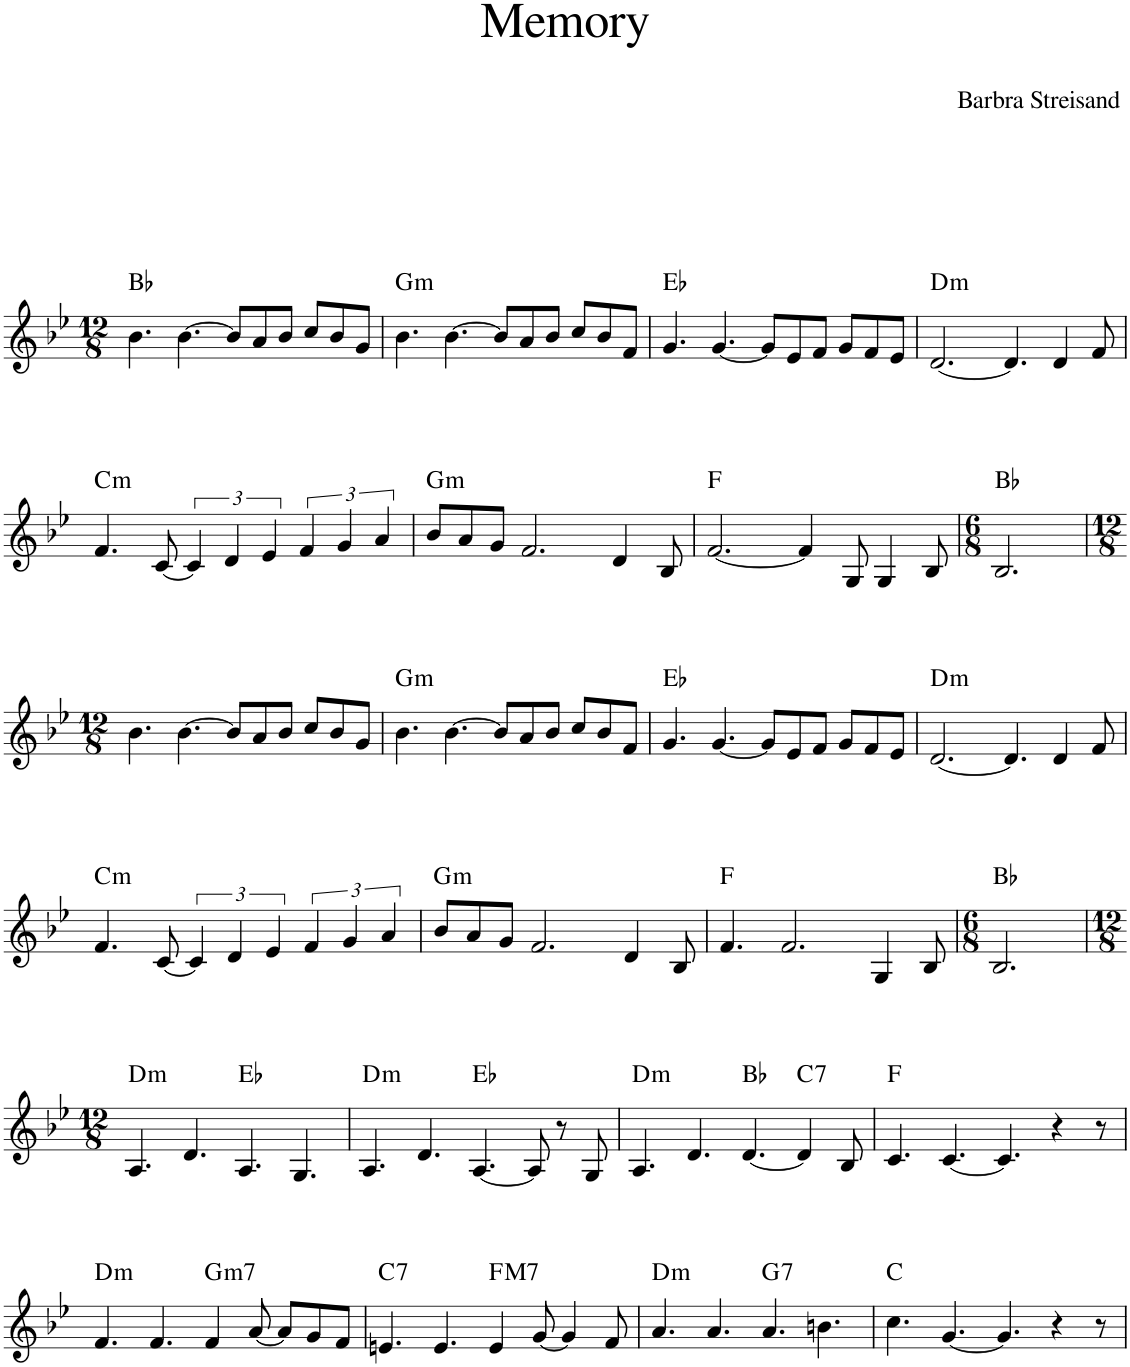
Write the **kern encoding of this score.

**kern	**harte
*part1	*part1
*staff1	*
*I"Piano	*
*I'Pno.	*
*clefG2	*
*k[b-e-]	*
*M12/8	*
=1	=1
4.b-\	Bb:maj
[4.b-\	.
8b-/L]	.
8a/	.
8b-/J	.
8cc/L	.
8b-/	.
8g/J	.
=2	=2
!	!LO:H:kt=m
4.b-\	G:min
[4.b-\	.
8b-/L]	.
8a/	.
8b-/J	.
8cc/L	.
8b-/	.
8f/J	.
=3	=3
4.g/	Eb:maj
[4.g/	.
8g/L]	.
8e-/	.
8f/J	.
8g/L	.
8f/	.
8e-/J	.
=4	=4
!	!LO:H:kt=m
[2.d/	D:min
4.d/]	.
4d/	.
8f/	.
!!LO:LB:g=z
=5	=5
!	!LO:H:kt=m
4.f/	C:min
[8c/	.
6c/]	.
6d/	.
6e-/	.
6f/	.
6g/	.
6a/	.
=6	=6
!	!LO:H:kt=m
8b-/L	G:min
8a/	.
8g/J	.
2.f/	.
4d/	.
8B-/	.
=7	=7
[2.f/	F:maj
4f/]	.
8G/	.
4G/	.
8B-/	.
=8	=8
*M6/8	*
2.B-/	Bb:maj
!!LO:LB:g=z
=9	=9
*M12/8	*
4.b-\	.
[4.b-\	.
8b-/L]	.
8a/	.
8b-/J	.
8cc/L	.
8b-/	.
8g/J	.
=10	=10
!	!LO:H:kt=m
4.b-\	G:min
[4.b-\	.
8b-/L]	.
8a/	.
8b-/J	.
8cc/L	.
8b-/	.
8f/J	.
=11	=11
4.g/	Eb:maj
[4.g/	.
8g/L]	.
8e-/	.
8f/J	.
8g/L	.
8f/	.
8e-/J	.
=12	=12
!	!LO:H:kt=m
[2.d/	D:min
4.d/]	.
4d/	.
8f/	.
!!LO:LB:g=z
=13	=13
!	!LO:H:kt=m
4.f/	C:min
[8c/	.
6c/]	.
6d/	.
6e-/	.
6f/	.
6g/	.
6a/	.
=14	=14
!	!LO:H:kt=m
8b-/L	G:min
8a/	.
8g/J	.
2.f/	.
4d/	.
8B-/	.
=15	=15
4.f/	F:maj
2.f/	.
4G/	.
8B-/	.
=16	=16
*M6/8	*
2.B-/	Bb:maj
!!LO:LB:g=z
=17	=17
*M12/8	*
!	!LO:H:kt=m
4.A/	D:min
4.d/	.
4.A/	Eb:maj
4.G/	.
=18	=18
!	!LO:H:kt=m
4.A/	D:min
4.d/	.
[4.A/	Eb:maj
8A/]	.
8r	.
8G/	.
=19	=19
!	!LO:H:kt=m
4.A/	D:min
4.d/	.
[4.d/	Bb:maj
!	!LO:H:kt=7
4d/]	C:7
8B-/	.
=20	=20
4.c/	F:maj
[4.c/	.
4.c/]	.
4r	.
8r	.
!!LO:LB:g=z
=21	=21
!	!LO:H:kt=m
4.f/	D:min
4.f/	.
!	!LO:H:kt=m7
4f/	G:min7
[8a/	.
8a/L]	.
8g/	.
8f/J	.
=22	=22
!	!LO:H:kt=7
4.en/	C:7
4.e/	.
!	!LO:H:kt=M7
4e/	F:maj7
[8g/	.
4g/]	.
8f/	.
=23	=23
!	!LO:H:kt=m
4.a/	D:min
4.a/	.
!	!LO:H:kt=7
4.a/	G:7
4.bn\	.
=24	=24
4.cc\	C:maj
[4.g/	.
4.g/]	.
4r	.
8r	.
=	=
*-	*-
